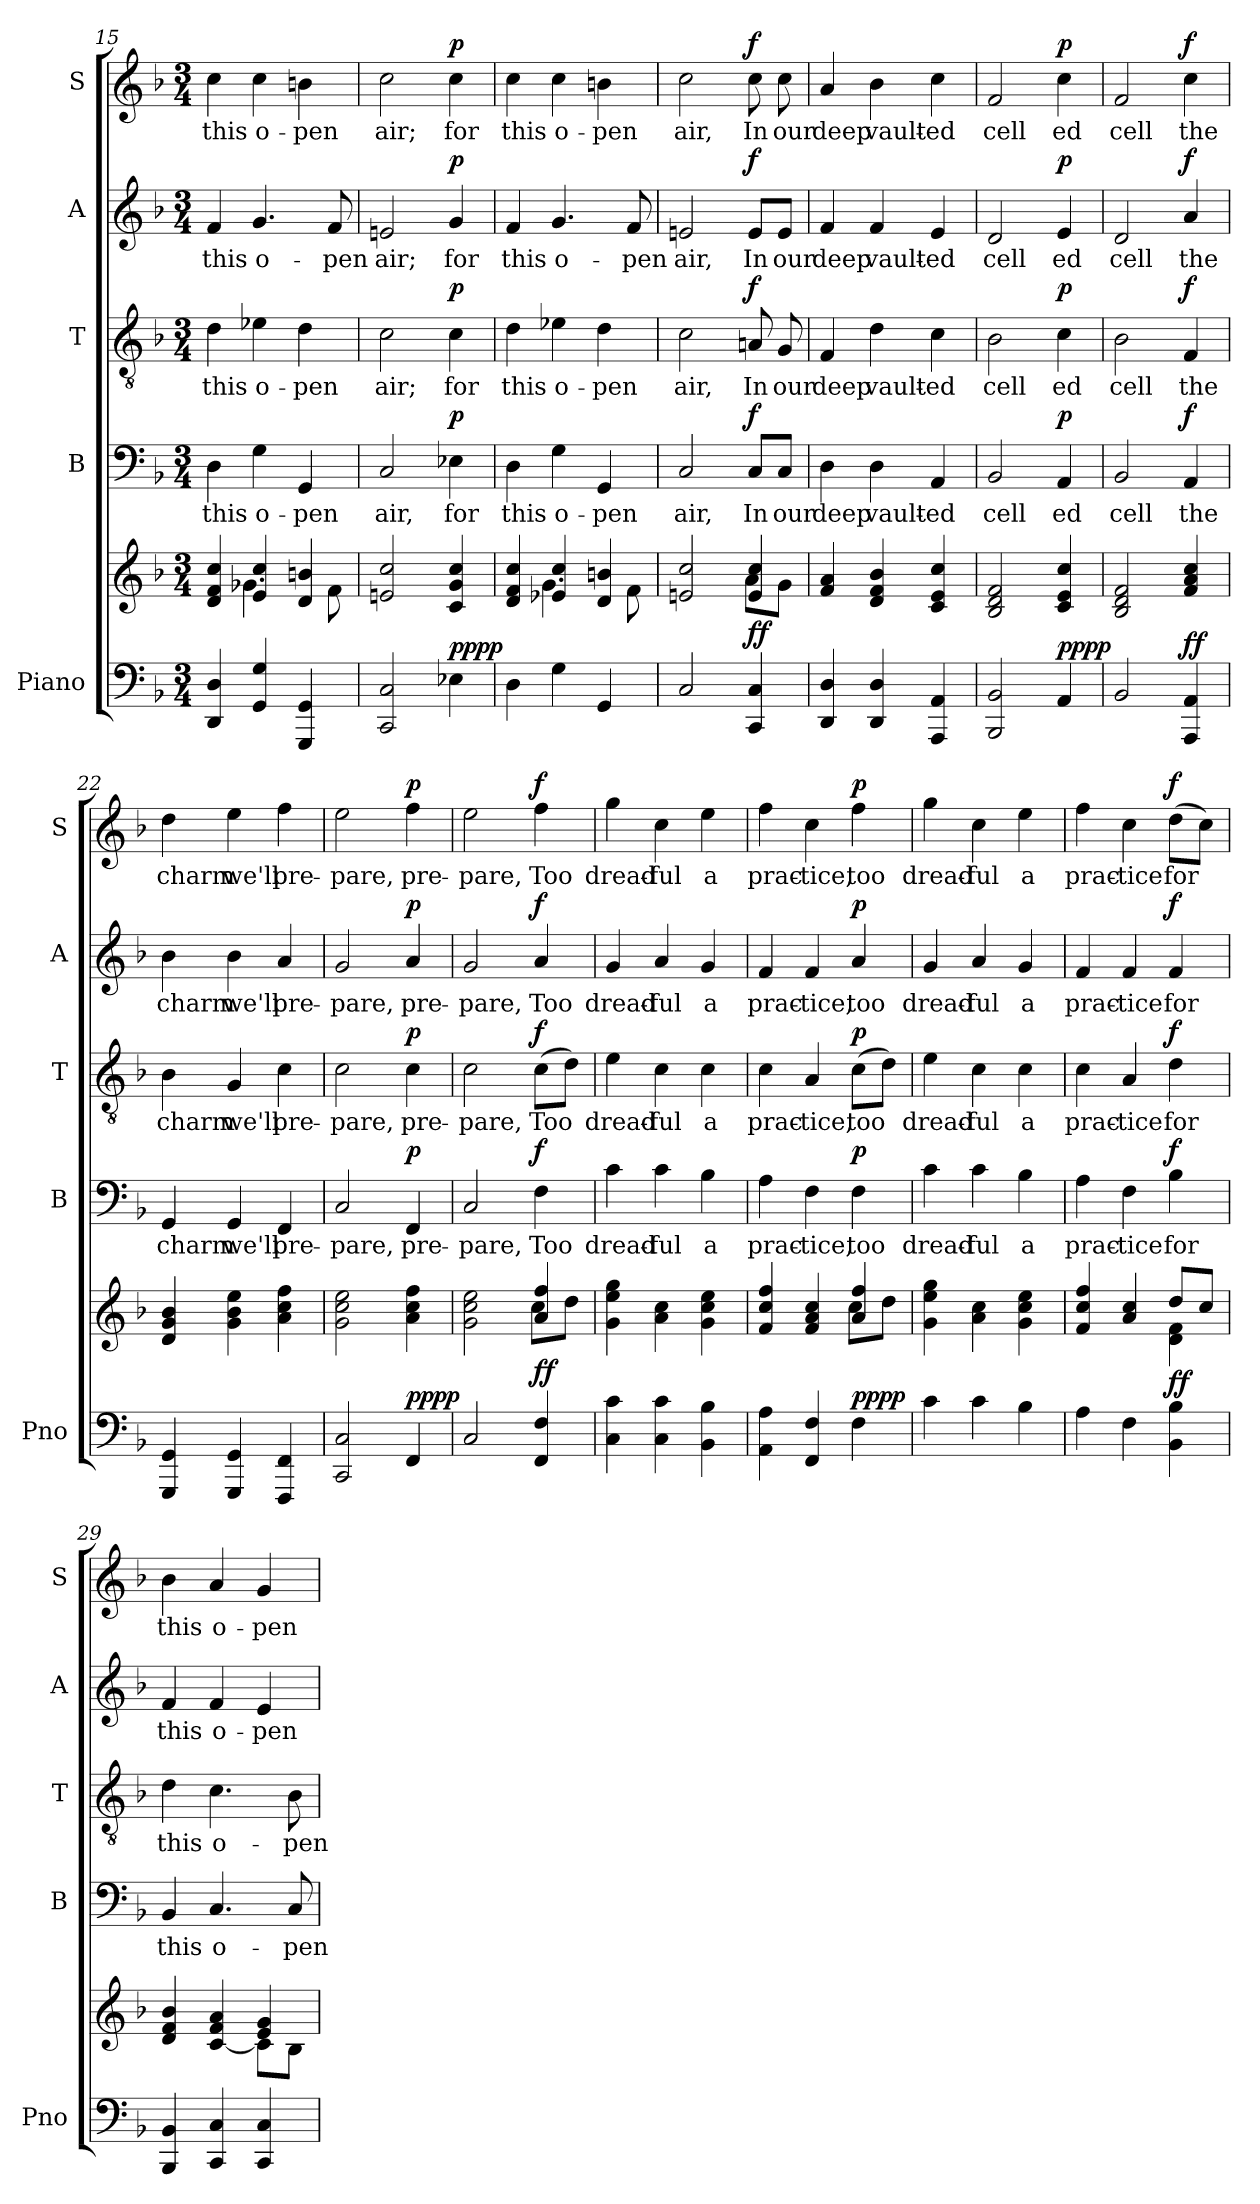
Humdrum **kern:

**kern	**kern	**dynam	**kern	**text	**dynam	**kern	**text	**dynam	**kern	**text	**dynam	**kern	**text	**dynam
*part5	*part5	*part5	*part4	*part4	*part4	*part3	*part3	*part3	*part2	*part2	*part2	*part1	*part1	*part1
*staff6	*staff5	*staff5/6	*staff4	*staff4	*staff4	*staff3	*staff3	*staff3	*staff2	*staff2	*staff2	*staff1	*staff1	*staff1
*I"Piano	*	*	*I"B	*	*	*I"T	*	*	*I"A	*	*	*I"S	*	*
*I'Pno	*	*	*I'B	*	*	*I'T	*	*	*I'A	*	*	*I'S	*	*
*clefF4	*clefG2	*	*clefF4	*	*	*clefGv2	*	*	*clefG2	*	*	*clefG2	*	*
*k[b-]	*k[b-]	*	*k[b-]	*	*	*k[b-]	*	*	*k[b-]	*	*	*k[b-]	*	*
*M3/4	*M3/4	*	*M3/4	*	*	*M3/4	*	*	*M3/4	*	*	*M3/4	*	*
=15	=15	=15	=15	=15	=15	=15	=15	=15	=15	=15	=15	=15	=15	=15
*	*^	*	*	*	*	*	*	*	*	*	*	*	*	*
!	!	!	!	!	!LO:LY:b	!	!	!LO:LY:b	!	!	!LO:LY:b	!	!	!LO:LY:b	!
4DD/ 4D/	4d/ 4f/ 4cc/	4ryy	.	4D\	this	.	4d\	this	.	4f/	this	.	4cc\	this	.
!	!	!	!	!	!LO:LY:b	!	!	!LO:LY:b	!	!	!LO:LY:b	!	!	!LO:LY:b	!
4GG/ 4G/	4e/ 4cc/	4.g-X\	.	4G\	o-	.	4e-X\	o-	.	4.g/	o-	.	4cc\	o-	.
!	!	!	!	!	!LO:LY:b	!	!	!LO:LY:b	!	!	!	!	!	!LO:LY:b	!
4GGG/ 4GG/	4d/ 4bn/	.	.	4GG/	-pen	.	4d\	-pen	.	.	.	.	4bn\	-pen	.
!	!	!	!	!	!	!	!	!	!	!	!LO:LY:b	!	!	!	!
.	.	8f\	.	.	.	.	.	.	.	8f/	-pen	.	.	.	.
=16	=16	=16	=16	=16	=16	=16	=16	=16	=16	=16	=16	=16	=16	=16	=16
!	!	!	!	!	!LO:LY:b	!	!	!LO:LY:b	!	!	!LO:LY:b	!	!	!LO:LY:b	!
*	*v	*v	*	*	*	*	*	*	*	*	*	*	*	*	*
2CC/ 2C/	2en/ 2cc/	.	2C/	air,	.	2c\	air;	.	2en/	air;	.	2cc\	air;	.
!	!	!LO:DY:a=2	!	!LO:LY:b	!	!	!LO:LY:b	!	!	!LO:LY:b	!	!	!LO:LY:b	!
!	!	!LO:DY:n=1:a	!	!	!LO:DY:a	!	!	!LO:DY:a	!	!	!LO:DY:a	!	!	!LO:DY:a
4E-X\	4c/ 4g/ 4cc/	pp pp	4E-X!\	for	p	4c!\	for	p	4g!/	for	p	4cc!\	for	p
=17	=17	=17	=17	=17	=17	=17	=17	=17	=17	=17	=17	=17	=17	=17
*	*^	*	*	*	*	*	*	*	*	*	*	*	*	*
!	!	!	!	!	!LO:LY:b	!	!	!LO:LY:b	!	!	!LO:LY:b	!	!	!LO:LY:b	!
4D\	4d/ 4f/ 4cc/	4ryy	.	4D!\	this	.	4d!\	this	.	4f!/	this	.	4cc!\	this	.
!	!	!	!	!	!LO:LY:b	!	!	!LO:LY:b	!	!	!LO:LY:b	!	!	!LO:LY:b	!
4G\	4e-X/ 4cc/	4.g\	.	4G!\	o-	.	4e-X!\	o-	.	4.g!/	o-	.	4cc!\	o-	.
!	!	!	!	!	!LO:LY:b	!	!	!LO:LY:b	!	!	!	!	!	!LO:LY:b	!
4GG/	4d/ 4bn/	.	.	4GG!/	-pen	.	4d!\	-pen	.	.	.	.	4bn!\	-pen	.
!	!	!	!	!	!	!	!	!	!	!	!LO:LY:b	!	!	!	!
.	.	8f\	.	.	.	.	.	.	.	8f!/	-pen	.	.	.	.
=18	=18	=18	=18	=18	=18	=18	=18	=18	=18	=18	=18	=18	=18	=18	=18
!	!	!	!	!	!LO:LY:b	!	!	!LO:LY:b	!	!	!LO:LY:b	!	!	!LO:LY:b	!
2C/	2en/ 2cc/	2ryy	.	2C!/	air,	.	2c!\	air,	.	2en!/	air,	.	2cc!\	air,	.
!	!	!	!LO:DY:a=2	!	!LO:LY:b	!	!	!LO:LY:b	!	!	!LO:LY:b	!	!	!LO:LY:b	!
!	!	!	!LO:DY:n=1:a	!	!	!LO:DY:a	!	!	!LO:DY:a	!	!	!LO:DY:a	!	!	!LO:DY:a
4CC/ 4C/	4e/ 4cc/	8a\L	f f	8C/L	In	f	8An/	In	f	8e/L	In	f	8cc\	In	f
!	!	!	!	!	!LO:LY:b	!	!	!LO:LY:b	!	!	!LO:LY:b	!	!	!LO:LY:b	!
.	.	8g\J	.	8C/J	our	.	8G/	our	.	8e/J	our	.	8cc\	our	.
=19	=19	=19	=19	=19	=19	=19	=19	=19	=19	=19	=19	=19	=19	=19	=19
!	!	!	!	!	!LO:LY:b	!	!	!LO:LY:b	!	!	!LO:LY:b	!	!	!LO:LY:b	!
*	*v	*v	*	*	*	*	*	*	*	*	*	*	*	*	*
4DD/ 4D/	4f/ 4a/	.	4D\	deep	.	4F/	deep	.	4f/	deep	.	4a/	deep	.
!	!	!	!	!LO:LY:b	!	!	!LO:LY:b	!	!	!LO:LY:b	!	!	!LO:LY:b	!
4DD/ 4D/	4d/ 4f/ 4b-/	.	4D\	vault-	.	4d\	vault-	.	4f/	vault-	.	4b-\	vault-	.
!	!	!	!	!LO:LY:b	!	!	!LO:LY:b	!	!	!LO:LY:b	!	!	!LO:LY:b	!
4AAA/ 4AA/	4c/ 4e/ 4cc/	.	4AA/	-ed	.	4c\	-ed	.	4e/	-ed	.	4cc\	-ed	.
=20	=20	=20	=20	=20	=20	=20	=20	=20	=20	=20	=20	=20	=20	=20
!	!	!	!	!LO:LY:b	!	!	!LO:LY:b	!	!	!LO:LY:b	!	!	!LO:LY:b	!
2BBB-/ 2BB-/	2B-/ 2d/ 2f/	.	2BB-/	cell	.	2B-\	cell	.	2d/	cell	.	2f/	cell	.
!	!	!LO:DY:a=2	!	!LO:LY:b	!	!	!LO:LY:b	!	!	!LO:LY:b	!	!	!LO:LY:b	!
!	!	!LO:DY:n=1:a	!	!	!LO:DY:a	!	!	!LO:DY:a	!	!	!LO:DY:a	!	!	!LO:DY:a
4AA/	4c/ 4e/ 4cc/	pp pp	4AA!/	-ed	p	4c!\	-ed	p	4e!/	-ed	p	4cc!\	-ed	p
!!LO:PB:g=z
=21	=21	=21	=21	=21	=21	=21	=21	=21	=21	=21	=21	=21	=21	=21
!	!	!	!	!LO:LY:b	!	!	!LO:LY:b	!	!	!LO:LY:b	!	!	!LO:LY:b	!
2BB-/	2B-/ 2d/ 2f/	.	2BB-!/	cell	.	2B-!\	cell	.	2d!/	cell	.	2f!/	cell	.
!	!	!LO:DY:a=2	!	!LO:LY:b	!	!	!LO:LY:b	!	!	!LO:LY:b	!	!	!LO:LY:b	!
!	!	!LO:DY:n=1:a	!	!	!LO:DY:a	!	!	!LO:DY:a	!	!	!LO:DY:a	!	!	!LO:DY:a
4AAA/ 4AA/	4f/ 4a/ 4cc/	f f	4AA/	the	f	4F/	the	f	4a/	the	f	4cc\	the	f
=22	=22	=22	=22	=22	=22	=22	=22	=22	=22	=22	=22	=22	=22	=22
!	!	!	!	!LO:LY:b	!	!	!LO:LY:b	!	!	!LO:LY:b	!	!	!LO:LY:b	!
4GGG/ 4GG/	4d/ 4g/ 4b-/	.	4GG/	charm	.	4B-\	charm	.	4b-\	charm	.	4dd\	charm	.
!	!	!	!	!LO:LY:b	!	!	!LO:LY:b	!	!	!LO:LY:b	!	!	!LO:LY:b	!
4GGG/ 4GG/	4g\ 4b-\ 4ee\	.	4GG/	we'll	.	4G/	we'll	.	4b-\	we'll	.	4ee\	we'll	.
!	!	!	!	!LO:LY:b	!	!	!LO:LY:b	!	!	!LO:LY:b	!	!	!LO:LY:b	!
4FFF/ 4FF/	4a\ 4cc\ 4ff\	.	4FF/	pre-	.	4c\	pre-	.	4a/	pre-	.	4ff\	pre-	.
=23	=23	=23	=23	=23	=23	=23	=23	=23	=23	=23	=23	=23	=23	=23
!	!	!	!	!LO:LY:b	!	!	!LO:LY:b	!	!	!LO:LY:b	!	!	!LO:LY:b	!
2CC/ 2C/	2g\ 2cc\ 2ee\	.	2C/	-pare,	.	2c\	-pare,	.	2g/	-pare,	.	2ee\	-pare,	.
!	!	!LO:DY:a=2	!	!LO:LY:b	!	!	!LO:LY:b	!	!	!LO:LY:b	!	!	!LO:LY:b	!
!	!	!LO:DY:n=1:a	!	!	!LO:DY:a	!	!	!LO:DY:a	!	!	!LO:DY:a	!	!	!LO:DY:a
4FF/	4a\ 4cc\ 4ff\	pp pp	4FF!/	pre-	p	4c!\	pre-	p	4a!/	pre-	p	4ff!\	pre-	p
=24	=24	=24	=24	=24	=24	=24	=24	=24	=24	=24	=24	=24	=24	=24
*	*^	*	*	*	*	*	*	*	*	*	*	*	*	*
!	!	!	!	!	!LO:LY:b	!	!	!LO:LY:b	!	!	!LO:LY:b	!	!	!LO:LY:b	!
2C/	2g\ 2cc\ 2ee\	2ryy	.	2C!/	-pare,	.	2c!\	-pare,	.	2g!/	-pare,	.	2ee!\	-pare,	.
!	!	!	!LO:DY:a=2	!	!LO:LY:b	!	!	!LO:LY:b	!	!	!LO:LY:b	!	!	!LO:LY:b	!
!	!	!	!LO:DY:n=1:a	!	!	!LO:DY:a	!	!	!LO:DY:a	!	!	!LO:DY:a	!	!	!LO:DY:a
4FF/ 4F/	4a/ 4ff/	8cc\L	f f	4F\	Too	f	(>8c\L	Too	f	4a/	Too	f	4ff\	Too	f
.	.	8dd\J	.	.	.	.	8d\J)	.	.	.	.	.	.	.	.
=25	=25	=25	=25	=25	=25	=25	=25	=25	=25	=25	=25	=25	=25	=25	=25
!	!	!	!	!	!LO:LY:b	!	!	!LO:LY:b	!	!	!LO:LY:b	!	!	!LO:LY:b	!
*	*v	*v	*	*	*	*	*	*	*	*	*	*	*	*	*
4C\ 4c\	4g\ 4ee\ 4gg\	.	4c\	dread-	.	4e\	dread-	.	4g/	dread-	.	4gg\	dread-	.
!	!	!	!	!LO:LY:b	!	!	!LO:LY:b	!	!	!LO:LY:b	!	!	!LO:LY:b	!
4C\ 4c\	4a\ 4cc\	.	4c\	-ful	.	4c\	-ful	.	4a/	-ful	.	4cc\	-ful	.
!	!	!	!	!LO:LY:b	!	!	!LO:LY:b	!	!	!LO:LY:b	!	!	!LO:LY:b	!
4BB-\ 4B-\	4g\ 4cc\ 4ee\	.	4B-\	a	.	4c\	a	.	4g/	a	.	4ee\	a	.
=26	=26	=26	=26	=26	=26	=26	=26	=26	=26	=26	=26	=26	=26	=26
*	*^	*	*	*	*	*	*	*	*	*	*	*	*	*
!	!	!	!	!	!LO:LY:b	!	!	!LO:LY:b	!	!	!LO:LY:b	!	!	!LO:LY:b	!
4AA\ 4A\	4f/ 4cc/ 4ff/	2ryy	.	4A\	prac-	.	4c\	prac-	.	4f/	prac-	.	4ff\	prac-	.
!	!	!	!	!	!LO:LY:b	!	!	!LO:LY:b	!	!	!LO:LY:b	!	!	!LO:LY:b	!
4FF/ 4F/	4f/ 4a/ 4cc/	.	.	4F\	-tice,	.	4A/	-tice,	.	4f/	-tice,	.	4cc\	-tice,	.
!	!	!	!LO:DY:a=2	!	!LO:LY:b	!	!	!LO:LY:b	!	!	!LO:LY:b	!	!	!LO:LY:b	!
!	!	!	!LO:DY:n=1:a	!	!	!LO:DY:a	!	!	!LO:DY:a	!	!	!LO:DY:a	!	!	!LO:DY:a
4F\	4a/ 4ff/	8cc\L	pp pp	4F!\	too	p	(>8c!\L	too	p	4a!/	too	p	4ff!\	too	p
.	.	8dd\J	.	.	.	.	8d!\J)	.	.	.	.	.	.	.	.
=27	=27	=27	=27	=27	=27	=27	=27	=27	=27	=27	=27	=27	=27	=27	=27
!	!	!	!	!	!LO:LY:b	!	!	!LO:LY:b	!	!	!LO:LY:b	!	!	!LO:LY:b	!
*	*v	*v	*	*	*	*	*	*	*	*	*	*	*	*	*
4c\	4g\ 4ee\ 4gg\	.	4c!\	dread-	.	4e!\	dread-	.	4g!/	dread-	.	4gg!\	dread-	.
!	!	!	!	!LO:LY:b	!	!	!LO:LY:b	!	!	!LO:LY:b	!	!	!LO:LY:b	!
4c\	4a\ 4cc\	.	4c!\	-ful	.	4c!\	-ful	.	4a!/	-ful	.	4cc!\	-ful	.
!	!	!	!	!LO:LY:b	!	!	!LO:LY:b	!	!	!LO:LY:b	!	!	!LO:LY:b	!
4B-\	4g\ 4cc\ 4ee\	.	4B-!\	a	.	4c!\	a	.	4g!/	a	.	4ee!\	a	.
!!LO:LB:g=z
=28	=28	=28	=28	=28	=28	=28	=28	=28	=28	=28	=28	=28	=28	=28
*	*^	*	*	*	*	*	*	*	*	*	*	*	*	*
!	!	!	!	!	!LO:LY:b	!	!	!LO:LY:b	!	!	!LO:LY:b	!	!	!LO:LY:b	!
4A\	4f/ 4cc/ 4ff/	2ryy	.	4A!\	prac-	.	4c!\	prac-	.	4f!/	prac-	.	4ff!\	prac-	.
!	!	!	!	!	!LO:LY:b	!	!	!LO:LY:b	!	!	!LO:LY:b	!	!	!LO:LY:b	!
4F\	4a/ 4cc/	.	.	4F!\	-tice	.	4A!/	-tice	.	4f!/	-tice	.	4cc!\	-tice	.
!	!	!	!LO:DY:a=2	!	!LO:LY:b	!	!	!LO:LY:b	!	!	!LO:LY:b	!	!	!LO:LY:b	!
!	!	!	!LO:DY:n=1:a	!	!	!LO:DY:a	!	!	!LO:DY:a	!	!	!LO:DY:a	!	!	!LO:DY:a
4BB-\ 4B-\	8dd/L	4d\ 4f\	f f	4B-\	for	f	4d\	for	f	4f/	for	f	(>8dd\L	for	f
.	8cc/J	.	.	.	.	.	.	.	.	.	.	.	8cc\J)	.	.
=29	=29	=29	=29	=29	=29	=29	=29	=29	=29	=29	=29	=29	=29	=29	=29
!	!	!	!	!	!LO:LY:b	!	!	!LO:LY:b	!	!	!LO:LY:b	!	!	!LO:LY:b	!
4BBB-/ 4BB-/	4d/ 4f/ 4b-/	2ryy	.	4BB-/	this	.	4d\	this	.	4f/	this	.	4b-\	this	.
!	!	!	!	!	!LO:LY:b	!	!	!LO:LY:b	!	!	!LO:LY:b	!	!	!LO:LY:b	!
4CC/ 4C/	[4c/ 4f/ 4a/	.	.	4.C/	o-	.	4.c\	o-	.	4f/	o-	.	4a/	o-	.
!	!	!	!	!	!	!	!	!	!	!	!LO:LY:b	!	!	!LO:LY:b	!
4CC/ 4C/	4e/ 4g/	8c\L]	.	.	.	.	.	.	.	4e/	-pen	.	4g/	-pen	.
!	!	!	!	!	!LO:LY:b	!	!	!LO:LY:b	!	!	!	!	!	!	!
.	.	8B-\J	.	8C/	-pen	.	8B-\	-pen	.	.	.	.	.	.	.
*	*v	*v	*	*	*	*	*	*	*	*	*	*	*	*	*
=	=	=	=	=	=	=	=	=	=	=	=	=	=	=
*-	*-	*-	*-	*-	*-	*-	*-	*-	*-	*-	*-	*-	*-	*-
